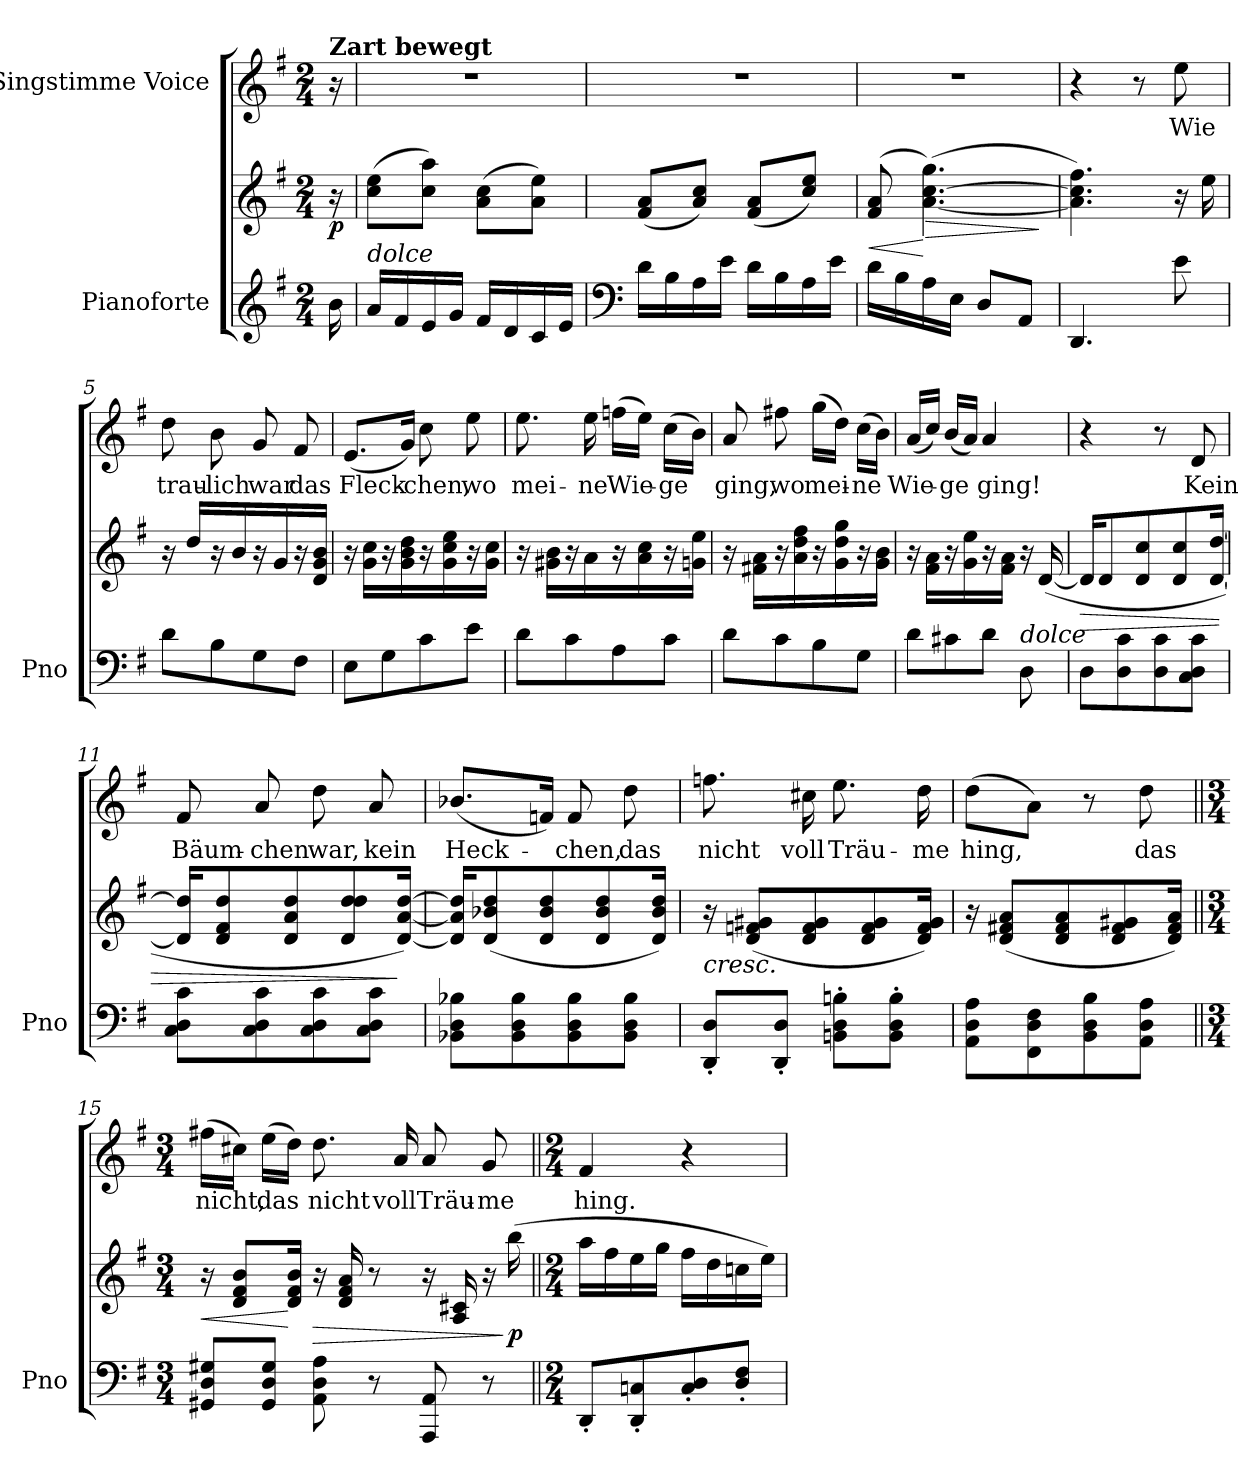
**kern	**kern	**dynam	**kern	**text
*part2	*part2	*part2	*part1	*part1
*staff3	*staff2	*staff2/3	*staff1	*staff1
*I"Pianoforte	*	*	*I"Singstimme Voice	*
*I'Pno	*	*	*	*
*clefG2	*clefG2	*	*clefG2	*
*k[f#]	*k[f#]	*	*k[f#]	*
*M2/4	*M2/4	*	*M2/4	*
=	=	=	=	=
!	!	!	!LO:TX:a:B:t=Zart bewegt	!
!	!	!LO:DY:b	!	!
16b\	16r	p	16r	.
=1	=1	=1	=1	=1
!LO:TX:a:i:t=dolce	!	!	!	!
16a/LL	(>8cc\ 8ee\L	.	2r	.
16f#/	.	.	.	.
16e/	8cc\ 8aa\J)	.	.	.
16g/JJ	.	.	.	.
16f#/LL	(>8a\ 8cc\L	.	.	.
16d/	.	.	.	.
16c/	8a\ 8ee\J)	.	.	.
16e/JJ	.	.	.	.
=2	=2	=2	=2	=2
*clefF4	*	*	*	*
16d\LL	(<8f#/ 8a/L	.	2r	.
16B\	.	.	.	.
16A\	8a/ 8cc/J)	.	.	.
16e\JJ	.	.	.	.
16d\LL	(<8f#/ 8a/L	.	.	.
16B\	.	.	.	.
16A\	8cc/ 8ee/J)	.	.	.
16e\JJ	.	.	.	.
=3	=3	=3	=3	=3
!	!	!LO:HP:b	!	!
16d\LL	(>8f#/ 8a/	<	2r	.
16B\	.	.	.	.
!	!	!LO:HP:n=1:b	!	!
16A\	(>[4.a\ [4.cc\ 4.gg\)	[ >	.	.
16E\JJ	.	.	.	.
8D/L	.	.	.	.
8AA/J	.	.	.	.
.	.	]	.	.
=4	=4	=4	=4	=4
4.DD/	4.a\] 4.cc\] 4.ff#\)	.	4r	.
*	*	*	*MM60	*
.	.	.	8r	.
!	!	!	!	!LO:LY:b
8e\	16r	.	8ee\	Wie
.	16ee\	.	.	.
!!LO:LB:g=z
=5	=5	=5	=5	=5
!	!	!	!	!LO:LY:b
8d\L	16r	.	8dd\	trau-
.	16dd/LL	.	.	.
!	!	!	!	!LO:LY:b
8B\	16r	.	8b\	-lich
.	16b/	.	.	.
!	!	!	!	!LO:LY:b
8G\	16r	.	8g/	war
.	16g/	.	.	.
!	!	!	!	!LO:LY:b
8F#\J	16r	.	8f#/	das
.	16d/ 16g/ 16b/JJ	.	.	.
=6	=6	=6	=6	=6
!	!	!	!	!LO:LY:b
8E\L	16r	.	(<8.e/L	Fleck-
.	16g\ 16cc\LL	.	.	.
8G\	16r	.	.	.
.	16g\ 16b\ 16dd\	.	16g/Jk)	.
!	!	!	!	!LO:LY:b
8c\	16r	.	8cc\	-chen,
.	16g\ 16cc\ 16ee\	.	.	.
!	!	!	!	!LO:LY:b
8e\J	16r	.	8ee\	wo
.	16g\ 16cc\JJ	.	.	.
=7	=7	=7	=7	=7
!	!	!	!	!LO:LY:b
8d\L	16r	.	8.ee\	mei-
.	16g#X\ 16b\LL	.	.	.
8c\	16r	.	.	.
!	!	!	!	!LO:LY:b
.	16a\	.	16ee\	-ne
!	!	!	!	!LO:LY:b
8A\	16r	.	(>16ffn\LL	Wie-
.	16a\ 16cc\	.	16ee\JJ)	.
!	!	!	!	!LO:LY:b
8c\J	16r	.	(>16cc\LL	-ge
.	16gn\ 16ee\JJ	.	16b\JJ)	.
=8	=8	=8	=8	=8
!	!	!	!	!LO:LY:b
8d\L	16r	.	8a/	ging,
.	16f#X\ 16a\LL	.	.	.
!	!	!	!	!LO:LY:b
8c\	16r	.	8ff#X\	wo
.	16a\ 16dd\ 16ff#\	.	.	.
!	!	!	!	!LO:LY:b
8B\	16r	.	(>16gg\LL	mei-
.	16g\ 16dd\ 16gg\	.	16dd\JJ)	.
!	!	!	!	!LO:LY:b
8G\J	16r	.	(>16cc\LL	-ne
.	16g\ 16b\JJ	.	16b\JJ)	.
!!LO:LB:g=z
=9	=9	=9	=9	=9
!	!	!	!	!LO:LY:b
8d\L	16r	.	(<16a/LL	Wie-
.	16f#\ 16a\LL	.	16cc/JJ)	.
!	!	!	!	!LO:LY:b
8c#X\	16r	.	(<16b/LL	-ge
.	16g\ 16ee\	.	16a/JJ)	.
!	!	!	!	!LO:LY:b
8d\J	16r	.	4a/	ging!
.	16f#\ 16a\JJ	.	.	.
!LO:TX:a:i:t=dolce	!	!	!	!
8D\	16r	.	.	.
.	(>[16d/	.	.	.
=10	=10	=10	=10	=10
!	!	!LO:HP:b	!	!
8D\L	16d/KL]	>	4r	.
.	8d/	.	.	.
8D\ 8c\	.	.	.	.
.	8d/ 8cc/	.	.	.
8D\ 8c\	.	.	8r	.
.	8d/ 8cc/	.	.	.
!	!	!	!	!LO:LY:b
8C\ 8D\ 8c\J	.	.	8d/	Kein
.	[16d/ [16dd/Jk	.	.	.
=11	=11	=11	=11	=11
!	!	!	!	!LO:LY:b
8C\ 8D\ 8c\L	16d/] 16dd/]KL	.	8f#/	Bäum-
.	8d/ 8f#/ 8dd/	.	.	.
!	!	!	!	!LO:LY:b
8C\ 8D\ 8c\	.	.	8a/	-chen
.	8d/ 8a/ 8dd/	.	.	.
!	!	!	!	!LO:LY:b
8C\ 8D\ 8c\	.	.	8dd\	war,
.	8d/ 8dd/ 8dd/	.	.	.
!	!	!	!	!LO:LY:b
8C\ 8D\ 8c\J	.	.	8a/	kein
.	[16d/ [16a/ [16dd/Jk)	]	.	.
=12	=12	=12	=12	=12
!	!	!	!	!LO:LY:b
8BB-X\ 8D\ 8B-X\L	16d/] 16a/] 16dd/]KL	.	(<8.b-X/L	Heck-
.	(<8d/ 8b-X/ 8dd/	.	.	.
8BB-\ 8D\ 8B-\	.	.	.	.
.	8d/ 8b-/ 8dd/	.	16fn/Jk)	.
!	!	!	!	!LO:LY:b
8BB-\ 8D\ 8B-\	.	.	8f/	-chen,
.	8d/ 8b-/ 8dd/	.	.	.
!	!	!	!	!LO:LY:b
8BB-\ 8D\ 8B-\J	.	.	8dd\	das
.	16d/ 16b-/ 16dd/Jk)	.	.	.
!!LO:LB:g=z
=13	=13	=13	=13	=13
*	*	*	*MM58	*
!	!LO:TX:b:i:t=cresc.	!	!	!
!	!	!	!	!LO:LY:b
8DD/' 8D/'L	16r	.	8.ffn\	nicht
.	(<8d/ 8fn/ 8g#X/L	.	.	.
8DD/' 8D/'J	.	.	.	.
!	!	!	!	!LO:LY:b
.	8d/ 8f/ 8g#/	.	16cc#X\	voll
!	!	!	!	!LO:LY:b
8BBn\' 8D\' 8Bn\'L	.	.	8.ee\	Träu-
.	8d/ 8f/ 8g#/	.	.	.
8BB\' 8D\' 8B\'J	.	.	.	.
!	!	!	!	!LO:LY:b
.	16d/ 16f/ 16g#/Jk)	.	16dd\	-me
=14	=14	=14	=14	=14
!	!	!	!	!LO:LY:b
8AA\ 8D\ 8A\L	16r	.	(>8dd\L	hing,
.	(<8d/ 8f#X/ 8a/L	.	.	.
8FF#\ 8D\ 8F#\	.	.	8a\J)	.
.	8d/ 8f#/ 8a/	.	.	.
8BB\ 8D\ 8B\	.	.	8r	.
.	8d/ 8f#/ 8g#X/	.	.	.
*	*	*	*MM56	*
!	!	!	!	!LO:LY:b
8AA\ 8D\ 8A\J	.	.	8dd\	das
.	16d/ 16f#/ 16a/Jk)	.	.	.
=15||	=15||	=15||	=15||	=15||
*M3/4	*M3/4	*	*M3/4	*
!	!	!LO:HP:b	!	!LO:LY:b
8GG#X/ 8D/ 8G#X/L	16r	<	(>16ff#X\LL	nicht,
.	8d/ 8f#/ 8b/L	.	16cc#X\JJ)	.
!	!	!	!	!LO:LY:b
8GG#/ 8D/ 8G#/J	.	.	(>16ee\LL	das
.	16d/ 16f#/ 16b/Jk	[	16dd\JJ)	.
!	!	!LO:HP:b	!	!LO:LY:b
8AA\ 8D\ 8A\	16r	>	8.dd\	nicht
.	16d/ 16f#/ 16a/	.	.	.
8r	8r	.	.	.
!	!	!	!	!LO:LY:b
.	.	.	16a/	voll
!	!	!	!	!LO:LY:b
8AAA/ 8AA/	16r	.	8a/	Träu-
.	16A/ 16c#X/	.	.	.
!	!	!	!	!LO:LY:b
8r	16r	.	8g/	-me
!	!	!LO:DY:n=1:b	!	!
.	(>16bb\	] p	.	.
!!LO:PB:g=z
=16||	=16||	=16||	=16||	=16||
*M2/4	*M2/4	*	*M2/4	*
!	!	!	!	!LO:LY:b
8DD'/L	16aa\LL	.	4f#/	hing.
.	16ff#\	.	.	.
8DD/' 8Cn/'	16ee\	.	.	.
.	16gg\JJ	.	.	.
8C/' 8D/'	16ff#\LL	.	4r	.
.	16dd\	.	.	.
8D/' 8F#/'J	16ccn\	.	.	.
.	16ee\JJ)	.	.	.
=	=	=	=	=
*-	*-	*-	*-	*-
